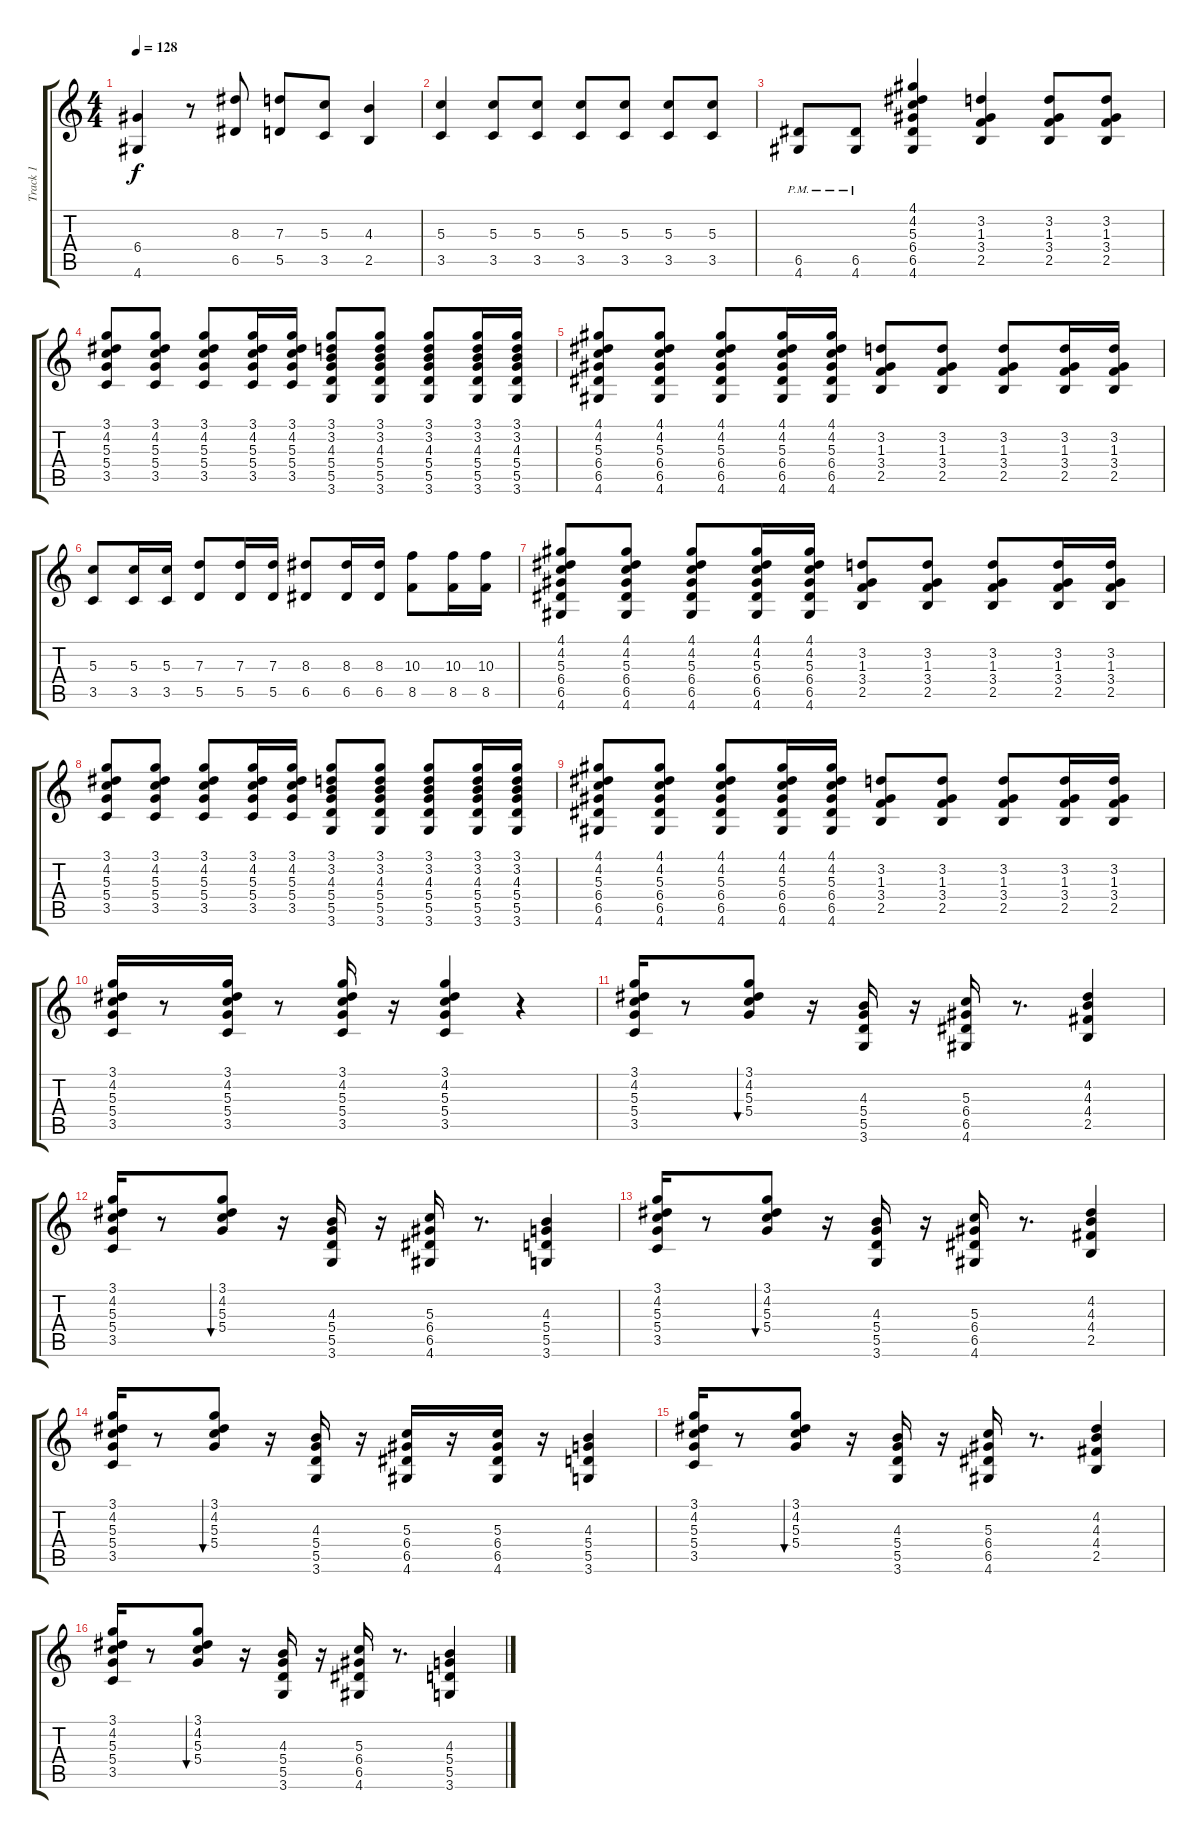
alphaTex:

\track ("Track 1" "Track 1") {instrument overdrivenguitar}
\staff {score tabs}
\tuning (E4 B3 G3 D3 A2 E2) {hide}
\ts (4 4)
\tempo 128
\clef g2
\ks c
(6.4 4.6).4{dy f} r.8 (8.3 6.5).8 (7.3 5.5).8 (5.3 3.5).8 (4.3 2.5).4 |
(5.3 3.5).4 (5.3 3.5).8 (5.3 3.5).8 (5.3 3.5).8 (5.3 3.5).8 (5.3 3.5).8 (5.3 3.5).8 |
(6.5{pm} 4.6{pm}).8 (6.5{pm} 4.6{pm}).8 (4.1 4.2 5.3 6.4 6.5 4.6).4 (3.2 1.3 3.4 2.5).4 (3.2 1.3 3.4 2.5).8 (3.2 1.3 3.4 2.5).8 |
(3.1 4.2 5.3 5.4 3.5).8 (3.1 4.2 5.3 5.4 3.5).8 (3.1 4.2 5.3 5.4 3.5).8 (3.1 4.2 5.3 5.4 3.5).16 (3.1 4.2 5.3 5.4 3.5).16 (3.1 3.2 4.3 5.4 5.5 3.6).8 (3.1 3.2 4.3 5.4 5.5 3.6).8 (3.1 3.2 4.3 5.4 5.5 3.6).8 (3.1 3.2 4.3 5.4 5.5 3.6).16 (3.1 3.2 4.3 5.4 5.5 3.6).16 |
(4.1 4.2 5.3 6.4 6.5 4.6).8 (4.1 4.2 5.3 6.4 6.5 4.6).8 (4.1 4.2 5.3 6.4 6.5 4.6).8 (4.1 4.2 5.3 6.4 6.5 4.6).16 (4.1 4.2 5.3 6.4 6.5 4.6).16 (3.2 1.3 3.4 2.5).8 (3.2 1.3 3.4 2.5).8 (3.2 1.3 3.4 2.5).8 (3.2 1.3 3.4 2.5).16 (3.2 1.3 3.4 2.5).16 |
(5.3 3.5).8 (5.3 3.5).16 (5.3 3.5).16 (7.3 5.5).8 (7.3 5.5).16 (7.3 5.5).16 (8.3 6.5).8 (8.3 6.5).16 (8.3 6.5).16 (10.3 8.5).8 (10.3 8.5).16 (10.3 8.5).16 |
(4.1 4.2 5.3 6.4 6.5 4.6).8 (4.1 4.2 5.3 6.4 6.5 4.6).8 (4.1 4.2 5.3 6.4 6.5 4.6).8 (4.1 4.2 5.3 6.4 6.5 4.6).16 (4.1 4.2 5.3 6.4 6.5 4.6).16 (3.2 1.3 3.4 2.5).8 (3.2 1.3 3.4 2.5).8 (3.2 1.3 3.4 2.5).8 (3.2 1.3 3.4 2.5).16 (3.2 1.3 3.4 2.5).16 |
(3.1 4.2 5.3 5.4 3.5).8 (3.1 4.2 5.3 5.4 3.5).8 (3.1 4.2 5.3 5.4 3.5).8 (3.1 4.2 5.3 5.4 3.5).16 (3.1 4.2 5.3 5.4 3.5).16 (3.1 3.2 4.3 5.4 5.5 3.6).8 (3.1 3.2 4.3 5.4 5.5 3.6).8 (3.1 3.2 4.3 5.4 5.5 3.6).8 (3.1 3.2 4.3 5.4 5.5 3.6).16 (3.1 3.2 4.3 5.4 5.5 3.6).16 |
(4.1 4.2 5.3 6.4 6.5 4.6).8 (4.1 4.2 5.3 6.4 6.5 4.6).8 (4.1 4.2 5.3 6.4 6.5 4.6).8 (4.1 4.2 5.3 6.4 6.5 4.6).16 (4.1 4.2 5.3 6.4 6.5 4.6).16 (3.2 1.3 3.4 2.5).8 (3.2 1.3 3.4 2.5).8 (3.2 1.3 3.4 2.5).8 (3.2 1.3 3.4 2.5).16 (3.2 1.3 3.4 2.5).16 |
(3.1 4.2 5.3 5.4 3.5).16 r.8 (3.1 4.2 5.3 5.4 3.5).16 r.8 (3.1 4.2 5.3 5.4 3.5).16 r.16 (3.1 4.2 5.3 5.4 3.5).4 r.4 |
(3.1 4.2 5.3 5.4 3.5).16 r.8 (3.1 4.2 5.3 5.4).8{bu 120} r.16 (4.3 5.4 5.5 3.6).16 r.16 (5.3 6.4 6.5 4.6).16 r.8{d} (4.2 4.3 4.4 2.5).4 |
(3.1 4.2 5.3 5.4 3.5).16 r.8 (3.1 4.2 5.3 5.4).8{bu 120} r.16 (4.3 5.4 5.5 3.6).16 r.16 (5.3 6.4 6.5 4.6).16 r.8{d} (4.3 5.4 5.5 3.6).4 |
(3.1 4.2 5.3 5.4 3.5).16 r.8 (3.1 4.2 5.3 5.4).8{bu 120} r.16 (4.3 5.4 5.5 3.6).16 r.16 (5.3 6.4 6.5 4.6).16 r.8{d} (4.2 4.3 4.4 2.5).4 |
(3.1 4.2 5.3 5.4 3.5).16 r.8 (3.1 4.2 5.3 5.4).8{bu 120} r.16 (4.3 5.4 5.5 3.6).16 r.16 (5.3 6.4 6.5 4.6).16 r.16 (5.3 6.4 6.5 4.6).16 r.16 (4.3 5.4 5.5 3.6).4 |
(3.1 4.2 5.3 5.4 3.5).16 r.8 (3.1 4.2 5.3 5.4).8{bu 120} r.16 (4.3 5.4 5.5 3.6).16 r.16 (5.3 6.4 6.5 4.6).16 r.8{d} (4.2 4.3 4.4 2.5).4 |
(3.1 4.2 5.3 5.4 3.5).16 r.8 (3.1 4.2 5.3 5.4).8{bu 120} r.16 (4.3 5.4 5.5 3.6).16 r.16 (5.3 6.4 6.5 4.6).16 r.8{d} (4.3 5.4 5.5 3.6).4
